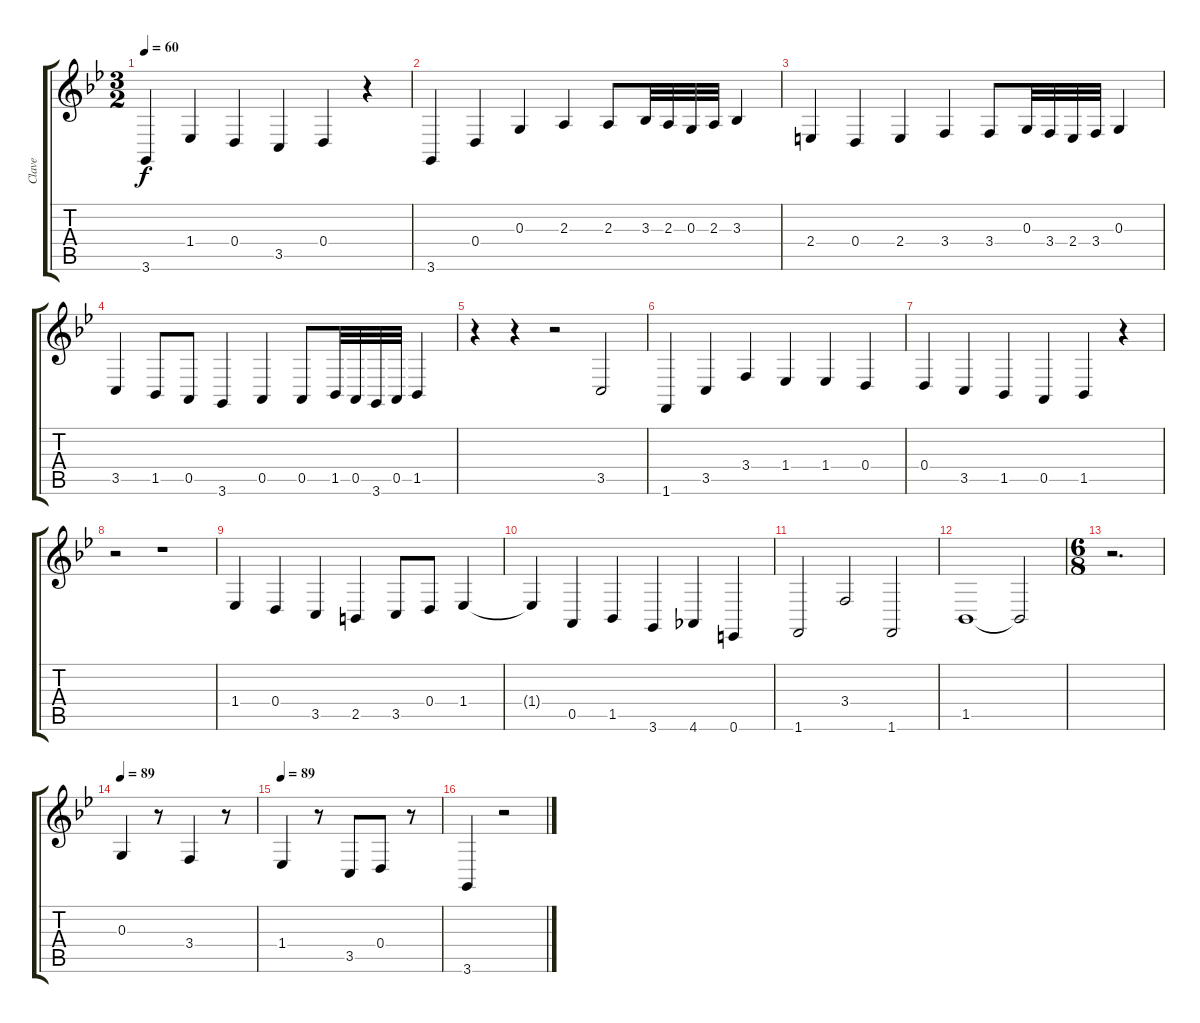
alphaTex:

\track ("Clave" "Clave") {instrument harpsichord}
\staff {score tabs}
\tuning (E4 B3 G3 D3 A2 E2) {hide}
\ts (3 2)
\tempo 60
\clef g2
\ks gminor
3.6.4{dy f} 1.4.4 0.4.4 3.5.4 0.4.4 r.4 |
3.6.4 0.4.4 0.3.4 2.3.4 2.3.8 3.3.32 2.3.32 0.3.32 2.3.32 3.3.4 |
2.4.4 0.4.4 2.4.4 3.4.4 3.4.8 0.3.32 3.4.32 2.4.32 3.4.32 0.3.4 |
3.5.4 1.5.8 0.5.8 3.6.4 0.5.4 0.5.8 1.5.32 0.5.32 3.6.32 0.5.32 1.5.4 |
r.4 r.4 r.2 3.5.2 |
1.6.4 3.5.4 3.4.4 1.4.4 1.4.4 0.4.4 |
0.4.4 3.5.4 1.5.4 0.5.4 1.5.4 r.4 |
r.2 r.1 |
1.4.4 0.4.4 3.5.4 2.5.4 3.5.8 0.4.8 1.4.4 |
1.4{t}.4 0.5.4 1.5.4 3.6.4 4.6.4 0.6.4 |
1.6.2 3.4.2 1.6.2 |
1.5.1 1.5{t}.2 |
\ts (6 8)
r.2{d} |
\tempo 89
0.3.4 r.8 3.4.4 r.8 |
\tempo 89
1.4.4 r.8 3.5.8 0.4.8 r.8 |
3.6.4 r.2
